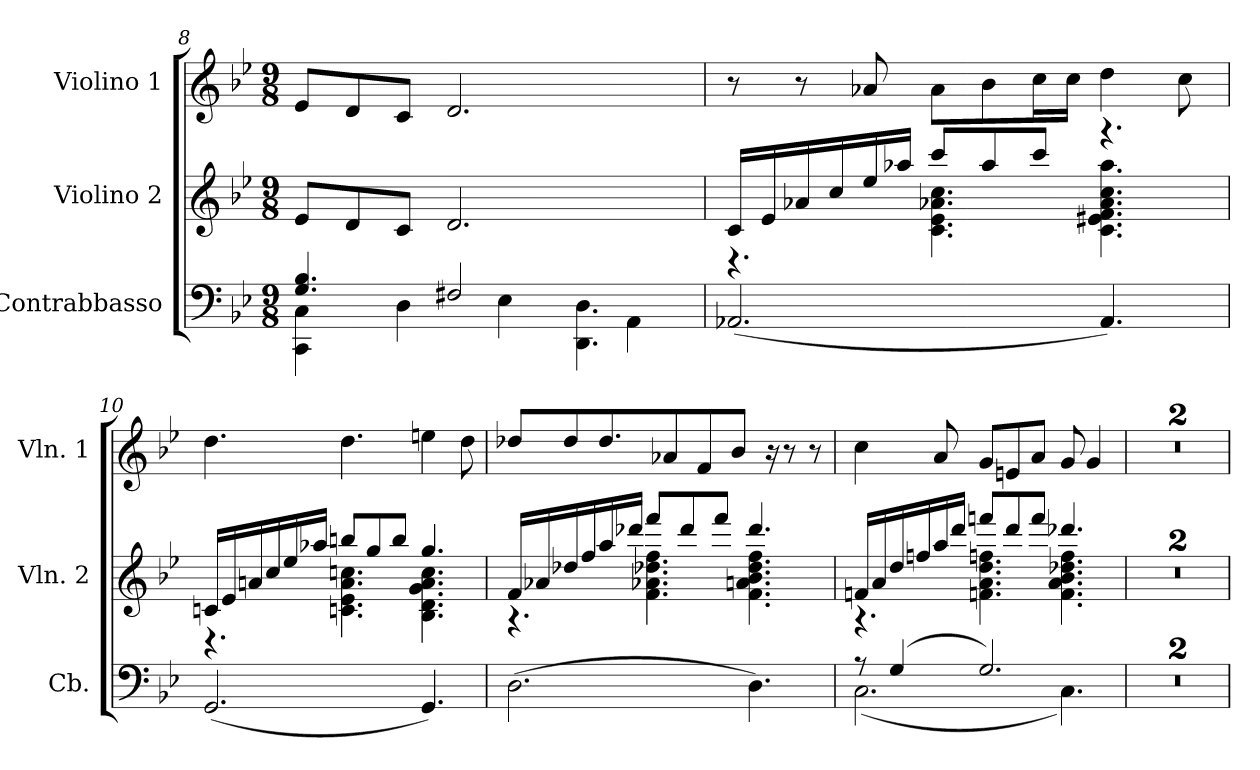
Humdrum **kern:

**kern	**kern	**kern
*part3	*part2	*part1
*staff3	*staff2	*staff1
*I"Contrabbasso	*I"Violino 2	*I"Violino 1
*I'Cb.	*I'Vln. 2	*I'Vln. 1
!!LO:PB:g=z
*clefF4	*clefG2	*clefG2
*ITrd7c12	*	*
*k[b-e-]	*k[b-e-]	*k[b-e-]
*M9/8	*M9/8	*M9/8
=8	=8	=8
*^	*	*
4.GG/ 4.BB-/	4CCC\ 4CC\	8e-/L	8e-/L
.	.	8d/	8d/
.	4DD\	8c/J	8c/J
2FF#X/	.	2.d/	2.d/
.	4EE-\	.	.
.	4.DDD\ 4.DD\	.	.
4AAA\	.	.	.
*v	*v	*	*
=9	=9	=9
*	*^	*
(<2.AAA-X/	16c/LL	4.r	8r
.	16e-/	.	.
.	16a-X/	.	8r
.	16cc/	.	.
.	16ee-/	.	8a-X/
.	16aa-X/JJ	.	.
.	8ccc/L	4.c\ 4.e-\ 4.a-X\ 4.cc\	8a-\L
.	8aa-/	.	8b-\
.	8ccc/J	.	16cc\L
.	.	.	16cc\JJ
4.AAA-/)	4.r	4.c\ 4.e#X\ 4.f\ 4.a-\ 4.cc\ 4.aa-\	4dd\
.	.	.	8cc\
=10	=10	=10	=10
(<2.GGG/	16cn/LL	4.r	4.dd\
.	16e-/	.	.
.	16an/	.	.
.	16cc/	.	.
.	16ee-/	.	.
.	16aa-X/JJ	.	.
.	8bbn/L	4.cn\ 4.e-\ 4.a\ 4.ccn\	4.dd\
.	8gg/	.	.
.	8bb/J	.	.
4.GGG/)	4.gg/	4.B-\ 4.d\ 4.g\ 4.a\ 4.cc\	4een\
.	.	.	8dd\
!!LO:LB:g=z
=11	=11	=11	=11
(>2.DD\	16f/LL	4.r	8dd-X/L
.	16a-X/	.	.
.	16dd-X/	.	8dd-/
.	16ff/	.	.
.	16aa/	.	8.dd-/
.	16ddd-X/JJ	.	.
.	8fff/L	4.f\ 4.a-X\ 4.dd-X\ 4.ff\	.
.	.	.	8a-X/
.	8ddd-/	.	.
.	.	.	8f/
.	8fff/J	.	.
.	.	.	8b-/J
4.DD\)	4.ddd-/	4.f\ 4.an\ 4.b-\ 4.dd-\ 4.ff\	.
.	.	.	16r
.	.	.	8r
.	.	.	8r
=12	=12	=12	=12
*^	*	*	*
8r	(<2.CC\	16fn/LL	4.r	4cc\
.	.	16a/	.	.
(>4GG/	.	16dd/	.	.
.	.	16ffn/	.	.
.	.	16aa/	.	8a/
.	.	16ddd/JJ	.	.
2.GG/)	.	8fffn/L	4.fn\ 4.a\ 4.dd\ 4.ffn\	8g/L
.	.	8ddd/	.	8en/
.	.	8fff/J	.	8a/J
.	4.CC\)	4.ddd-X/	4.f\ 4.a\ 4.b-\ 4.dd-X\ 4.ff\	8g/
.	.	.	.	4g/
*v	*v	*	*	*
*	*v	*v	*
=13	=13	=13
8%9r	8%9r	8%9r
=14	=14	=14
8%9r	8%9r	8%9r
=	=	=
*-	*-	*-
